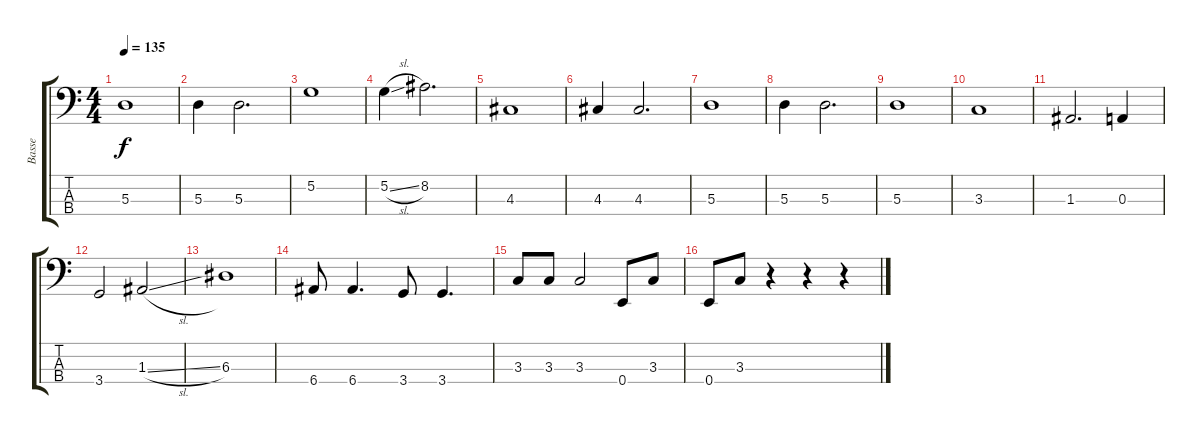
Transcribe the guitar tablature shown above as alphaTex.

\track ("Basse" "Basse") {instrument electricbassfinger}
\staff {score tabs}
\tuning (G2 D2 A1 E1) {hide}
\ts (4 4)
\tempo 135
\clef f4
\ks c
5.3.1{dy f} |
5.3.4 5.3.2{d} |
5.2.1 |
5.2{sl}.4 8.2.2{d} |
4.3.1 |
4.3.4 4.3.2{d} |
5.3.1 |
5.3.4 5.3.2{d} |
5.3.1 |
3.3.1 |
1.3.2{d} 0.3.4 |
3.4.2 1.3{sl}.2 |
6.3.1 |
6.4.8 6.4.4{d} 3.4.8 3.4.4{d} |
3.3.8 3.3.8 3.3.2 0.4.8 3.3.8 |
0.4.8 3.3.8 r.4 r.4 r.4
